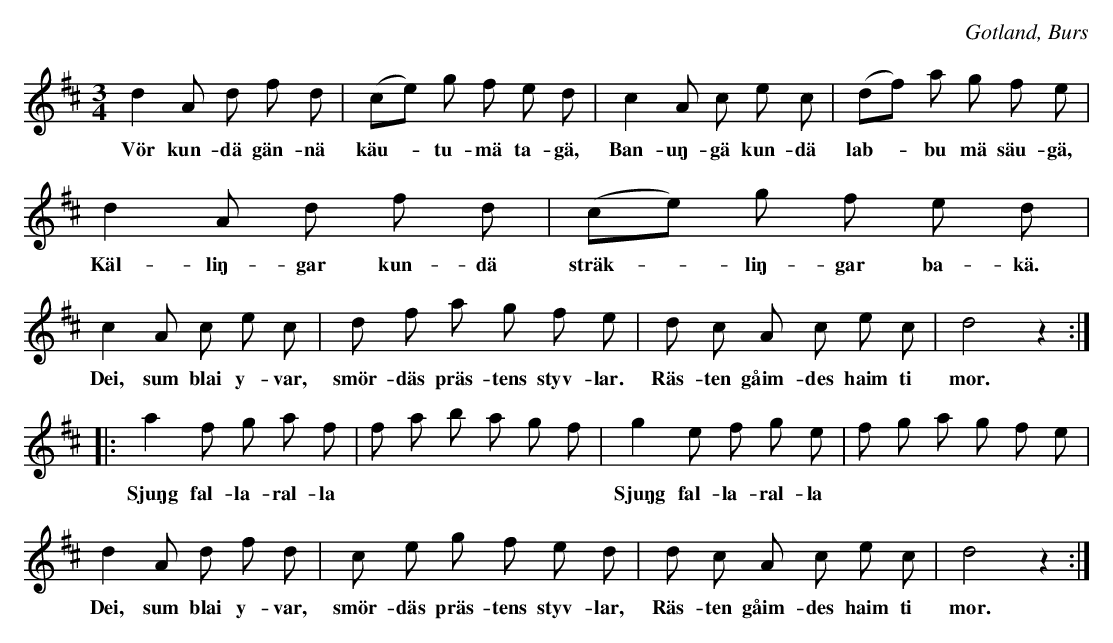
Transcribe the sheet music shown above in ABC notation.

X:1
T:
O:Gotland, Burs
M:3/4
L:1/8
K:D
d2 A d f d|(ce) g f e d|c2 A c e c|(df) a g f e|
w:V\"or kun-d\"a g\"an-n\"a k\"au--tu-m\"a ta-g\"a, Ban-uŋ-g\"a kun-d\"a lab--bu m\"a s\"au-g\"a,
d2 A d f d|(ce) g f e d|
w:K\"al-liŋ-gar kun-d\"a str\"ak--liŋ-gar ba-k\"a.
c2 A c e c|d f a g f e|d c A c e c|d4 z2::
w:Dei, sum blai y-var, sm\"or-d\"as pr\"as-tens styv-lar. R\"as-ten g\aaim-des haim ti mor.
a2 f g a f|f a b a g f|g2 e f g e|f g a g f e|
w:Sjuŋg fal-la-ral-la * * * * * * Sjuŋg fal-la-ral-la * * * * * *
d2 A d f d|c e g f e d|d c A c e c|d4 z2:|
w:Dei, sum blai y-var, sm\"or-d\"as pr\"as-tens styv-lar, R\"as-ten g\aaim-des haim ti mor.
